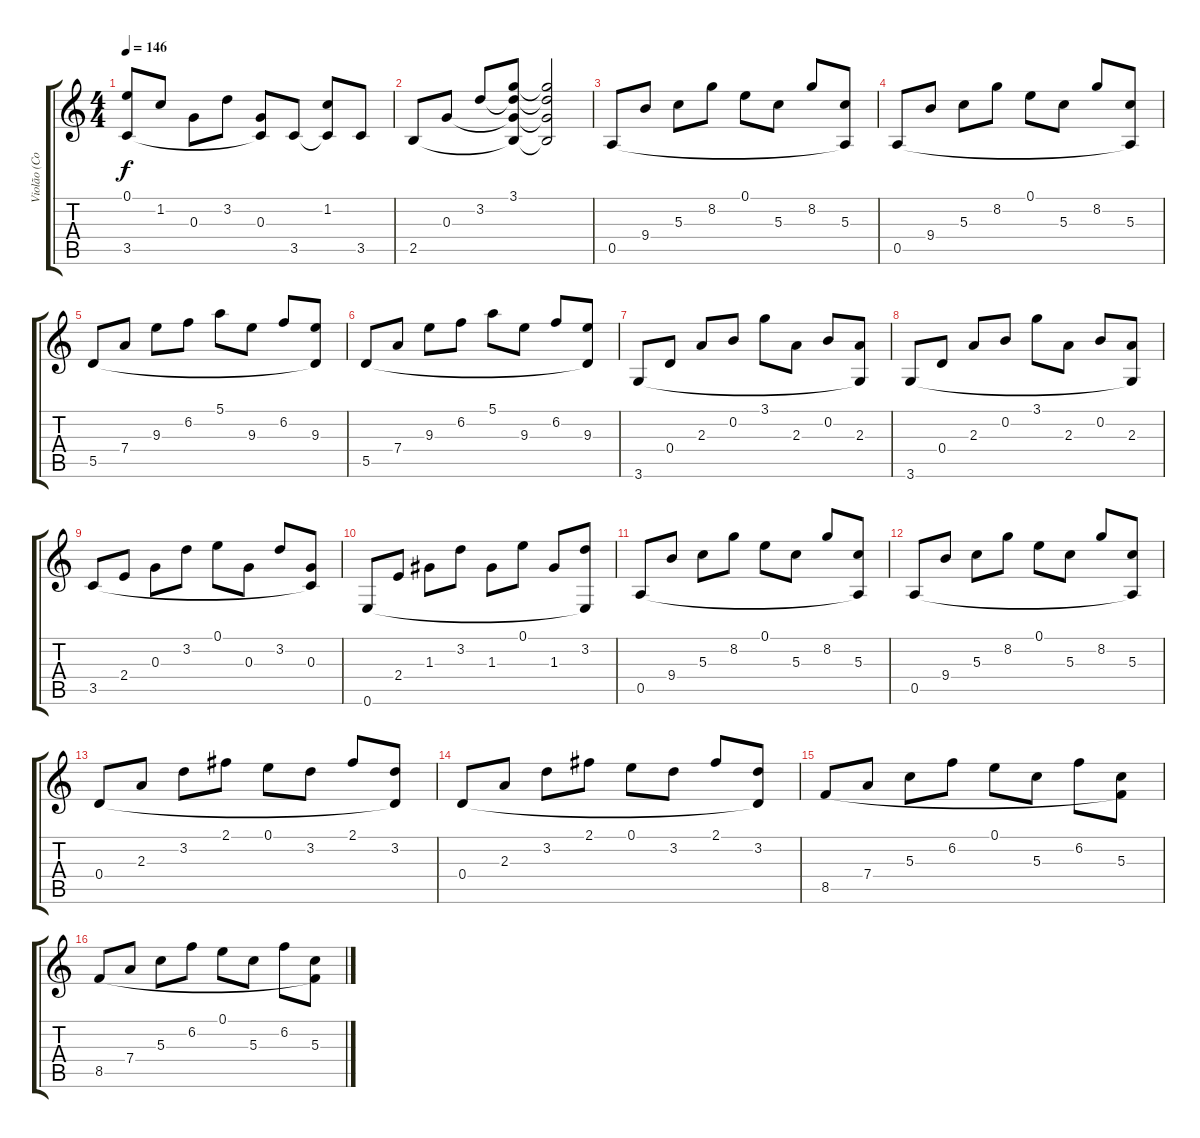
\track ("Violão (Cordas de Nylon)" "Violão (Co") {instrument acousticguitarnylon}
\staff {score tabs}
\tuning (E4 B3 G3 D3 A2 E2) {hide}
\ts (4 4)
\tempo 146
\clef g2
\ks c
(0.1 3.5).8{dy f} 1.2.8 0.3.8 3.2.8 (0.3 3.5{t}).8 3.5.8 (1.2 3.5{t}).8 3.5.8 |
2.5.8 0.3.8 3.2.8 (3.1 3.2{t} 0.3{t} 2.5{t}).8 (3.1{t} 3.2{t} 0.3{t} 2.5{t}).2 |
0.5.8 9.4.8 5.3.8 8.2.8 0.1.8 5.3.8 8.2.8 (5.3 0.5{t}).8 |
0.5.8 9.4.8 5.3.8 8.2.8 0.1.8 5.3.8 8.2.8 (5.3 0.5{t}).8 |
5.5.8 7.4.8 9.3.8 6.2.8 5.1.8 9.3.8 6.2.8 (9.3 5.5{t}).8 |
5.5.8 7.4.8 9.3.8 6.2.8 5.1.8 9.3.8 6.2.8 (9.3 5.5{t}).8 |
3.6.8 0.4.8 2.3.8 0.2.8 3.1.8 2.3.8 0.2.8 (2.3 3.6{t}).8 |
3.6.8 0.4.8 2.3.8 0.2.8 3.1.8 2.3.8 0.2.8 (2.3 3.6{t}).8 |
3.5.8 2.4.8 0.3.8 3.2.8 0.1.8 0.3.8 3.2.8 (0.3 3.5{t}).8 |
0.6.8 2.4.8 1.3.8 3.2.8 1.3.8 0.1.8 1.3.8 (3.2 0.6{t}).8 |
0.5.8 9.4.8 5.3.8 8.2.8 0.1.8 5.3.8 8.2.8 (5.3 0.5{t}).8 |
0.5.8 9.4.8 5.3.8 8.2.8 0.1.8 5.3.8 8.2.8 (5.3 0.5{t}).8 |
0.4.8 2.3.8 3.2.8 2.1.8 0.1.8 3.2.8 2.1.8 (3.2 0.4{t}).8 |
0.4.8 2.3.8 3.2.8 2.1.8 0.1.8 3.2.8 2.1.8 (3.2 0.4{t}).8 |
8.5.8 7.4.8 5.3.8 6.2.8 0.1.8 5.3.8 6.2.8 (5.3 8.5{t}).8 |
8.5.8 7.4.8 5.3.8 6.2.8 0.1.8 5.3.8 6.2.8 (5.3 8.5{t}).8
